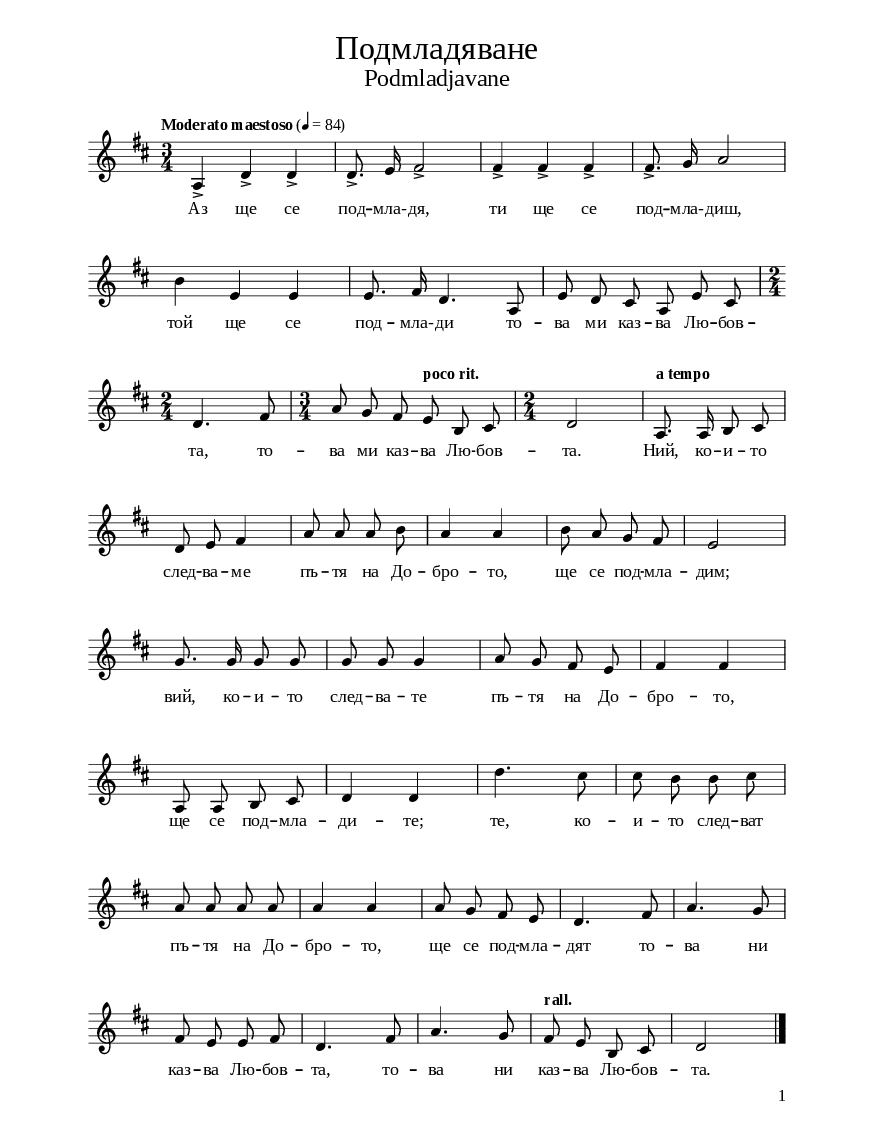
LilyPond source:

\version "2.24.2"

% include paper part and global functions
\include "include/globals.ily"

\bookpart {
  \label #'ref119
  \tocItem \markup "Подмладяване – Podmladjavane"
  \include "include/bookpart-paper.ily"
  \score {
    \include "include/score-layout.ily"

    \new Voice \absolute {
      \clef treble
      \key d \major
      \time 3/4
      \tempoFunc "Moderato maestoso" 4 "84"
      \autoBeamOff
      a4 -> d'4 ->  % 2
      d'4 -> | d'8. -> e'16  % 3
      fis'2 -> | % 4
      fis'4 -> fis'4 ->  % 5
      fis'4 -> | fis'8. -> g'16  % 6
      a'2 \break |

      b'4 e'4  % 8
      e'4 | e'8. fis'16  % 9
      d'4. a8 | e'8  d'8 cis'8 a8 e'8 cis'8 \break | % 11
      \time 2/4  d'4. fis'8 | % 12
      \time 3/4  a'8 g'8 fis'8 \tempo "poco rit." e'8 b8 cis'8
      | % 13
      \time 2/4  d'2 | % 14
      \tempo "a tempo" a8. a16 b8 cis'8 \break | % 15
      d'8 e'8 fis'4 | % 16
      a'8 a'8 a'8 b'8 | % 17
      a'4 a'4 | % 18
      b'8 a'8 g'8 fis'8 | % 19
      e'2 \break |
      g'8. g'16 g'8 g'8 | % 21
      g'8 g'8 g'4 | % 22
      a'8 g'8 fis'8 e'8 | % 23
      fis'4 fis'4 \break | % 24
      a8 a8 b8 cis'8 | % 25
      d'4 d'4 | % 26
      d''4. cis''8 | % 27
      cis''8 b'8 b'8 cis''8 \break | % 28
      a'8 a'8 a'8 a'8 | % 29
      a'4 a'4 |
      a'8 g'8 fis'8 e'8 | % 31
      d'4. fis'8 | % 32
      a'4. g'8 \break | % 33
      fis'8 e'8 e'8 fis'8 | % 34
      d'4. fis'8 | % 35
      a'4. g'8 | % 36
       \tempo "rall." fis'8 e'8 b8 cis'8 | % 37
      d'2  \bar "|."
    }

    \addlyrics {Аз   ще   се 
   под  --  "мла-"  --  дя,   ти   ще   се   под  --  "мла-"  --  диш, 
   той   ще   се   под  --  "мла-"  --  ди   то  --  ва   ми   каз  --
   ва   Лю  --  бов  --  та,   то  --  ва   ми   каз  --  ва   Лю  --
   бов  --  та.   Ний,   ко  --  и  --  то   след  --  ва  --  ме 
   пъ  --  тя   на   До  --  бро  --  то,   ще   се   под  --  мла  --
   дим;   вий,   ко  --  и  --  то   след  --  ва  --  те   пъ  --
   тя   на   До  --  бро  --  то,   ще   се   под  --  мла  --  ди  --
   те;   те,   ко  --  и  --  то   след  --  ват   пъ  --  тя   на 
   До  --  бро  --  то,   ще   се   под  --  мла  --  дят   то  --
   ва   ни   каз  --  ва   Лю  --  бов  --  та,   то  --  ва   ни 
   каз  --  ва   Лю  --  бов  --  та. }

    \header {
      title = \titleFunc "Подмладяване" "Podmladjavane"
    }

    \midi{}

  } % score

  \markup \dc-one "D.C."

  \pageBreak

  % include foreign translation(s) of the song
 

} % bookpart
